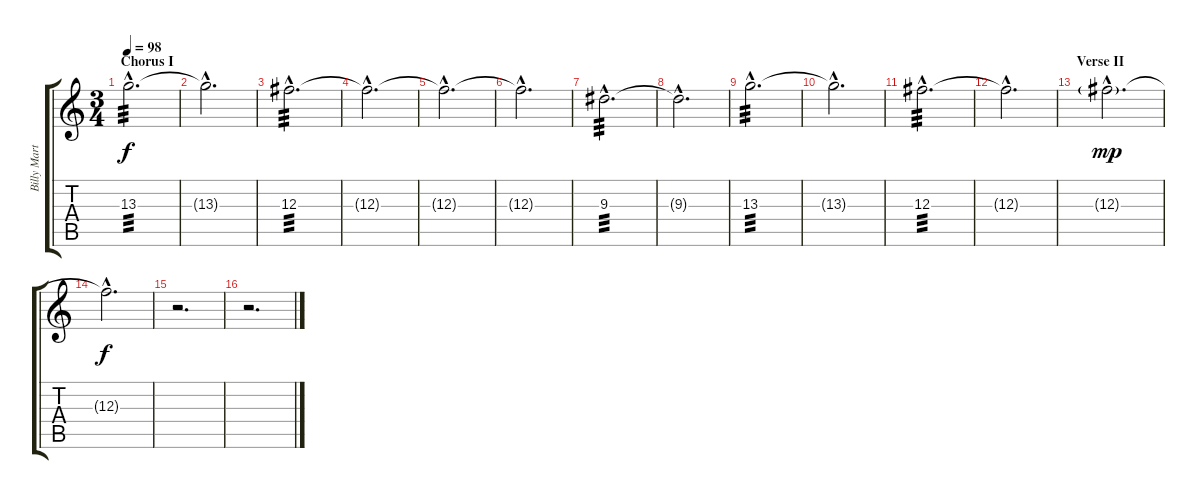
\track ("Billy Martin : Lead 1" "Billy Mart") {instrument distortionguitar}
\staff {score tabs}
\tuning (Eb4 Bb3 Gb3 Db3 Ab2 Eb2) {hide}
\ts (3 4)
\section ("" "Chorus I")
\tempo 98
\clef g2
\ks c
13.3{hac}.2{d tp 3 dy f instrument distortionguitar} |
13.3{hac t}.2{d} |
12.3{hac}.2{d tp 3} |
12.3{hac t}.2{d} |
12.3{hac t}.2{d} |
12.3{hac t}.2{d} |
9.3{hac}.2{d tp 3} |
9.3{hac t}.2{d} |
13.3{hac}.2{d tp 3} |
13.3{hac t}.2{d} |
12.3{hac}.2{d tp 3} |
12.3{hac t}.2{d} |
\section ("" "Verse II")
12.3{g hac}.2{d dy mp} |
12.3{hac t}.2{d dy f} |
r.2{d} |
r.2{d}
